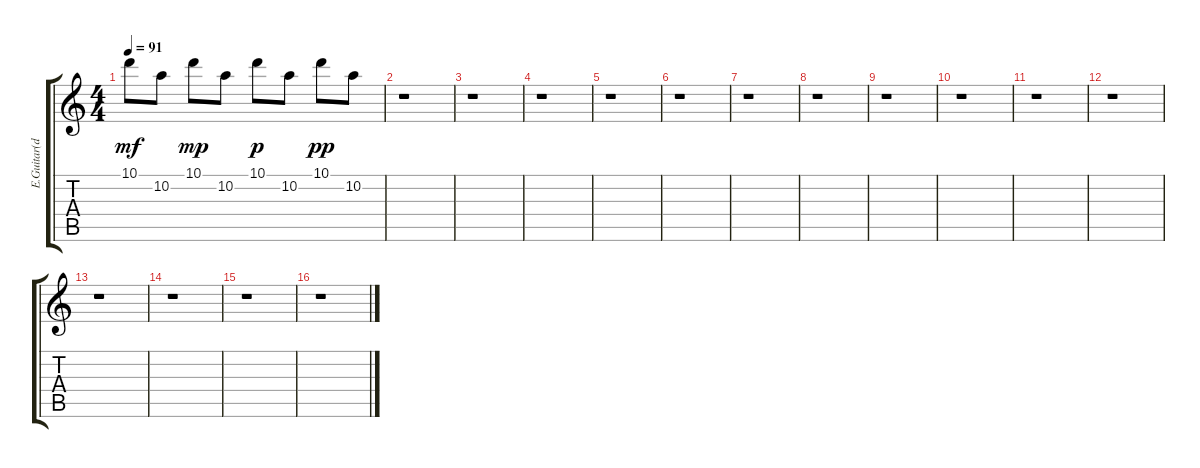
\track ("E.Guitar(dist)" "E.Guitar(d") {instrument distortionguitar}
\staff {score tabs}
\tuning (E4 B3 G3 D3 A2 E2) {hide}
\ts (4 4)
\tempo 91
\clef g2
\ks c
10.1.8{dy mf} 10.2.8 10.1.8{dy mp} 10.2.8 10.1.8{dy p} 10.2.8 10.1.8{dy pp} 10.2.8 |
r.1 |
r.1 |
r.1 |
r.1 |
r.1 |
r.1 |
r.1 |
r.1 |
r.1 |
r.1 |
r.1 |
r.1 |
r.1 |
r.1 |
r.1
